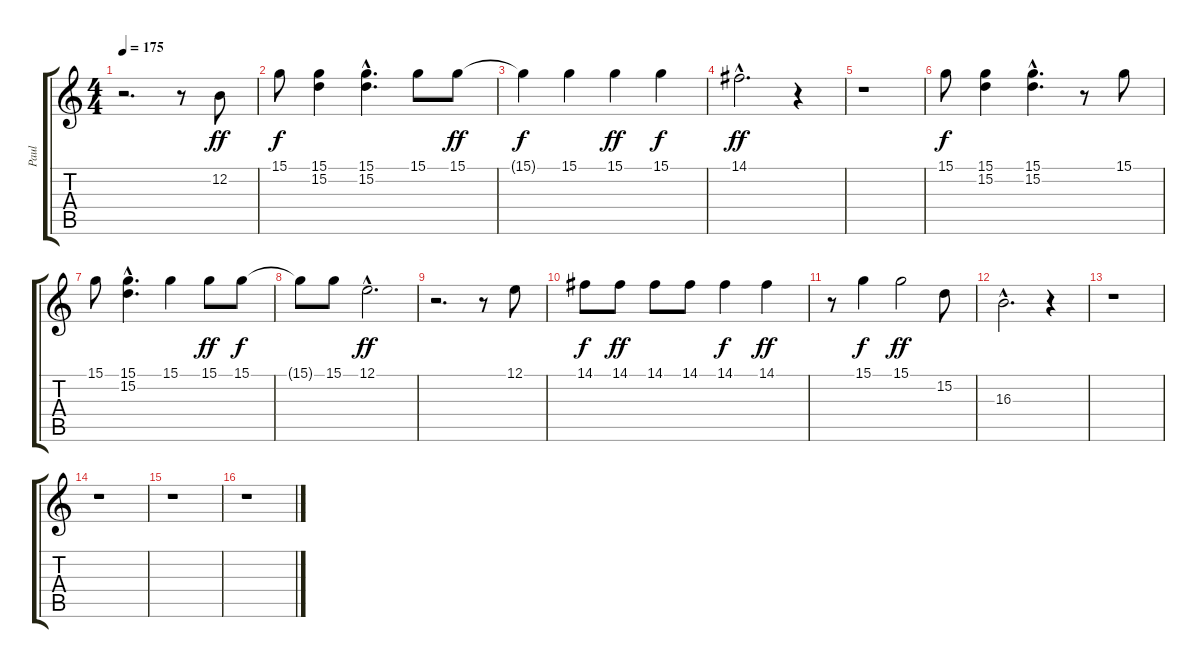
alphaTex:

\track ("Paul" "Paul") {instrument clarinet}
\staff {score tabs}
\tuning (E4 B3 G3 D3 A2 E2) {hide}
\ts (4 4)
\tempo 175
\clef g2
\ks c
r.2{d dy ff} r.8 12.2.8 |
15.1.8{dy f} (15.1 15.2).4 (15.1{hac} 15.2{hac}).4{d} 15.1.8 15.1.8{dy ff} |
15.1{t}.4{dy f} 15.1.4 15.1.4{dy ff} 15.1.4{dy f} |
14.1{hac}.2{d dy ff} r.4 |
r.1 |
15.1.8{dy f} (15.1 15.2).4 (15.1{hac} 15.2{hac}).4{d} r.8 15.1.8 |
15.1.8 (15.1{hac} 15.2{hac}).4{d} 15.1.4 15.1.8{dy ff} 15.1.8{dy f} |
15.1{t}.8 15.1.8 12.1{hac}.2{d dy ff} |
r.2{d} r.8 12.1.8 |
14.1.8{dy f} 14.1.8{dy ff} 14.1.8 14.1.8 14.1.4{dy f} 14.1.4{dy ff} |
r.8 15.1.4{dy f} 15.1.2{dy ff} 15.2.8 |
16.3{hac}.2{d} r.4 |
r.1 |
r.1 |
r.1 |
r.1
